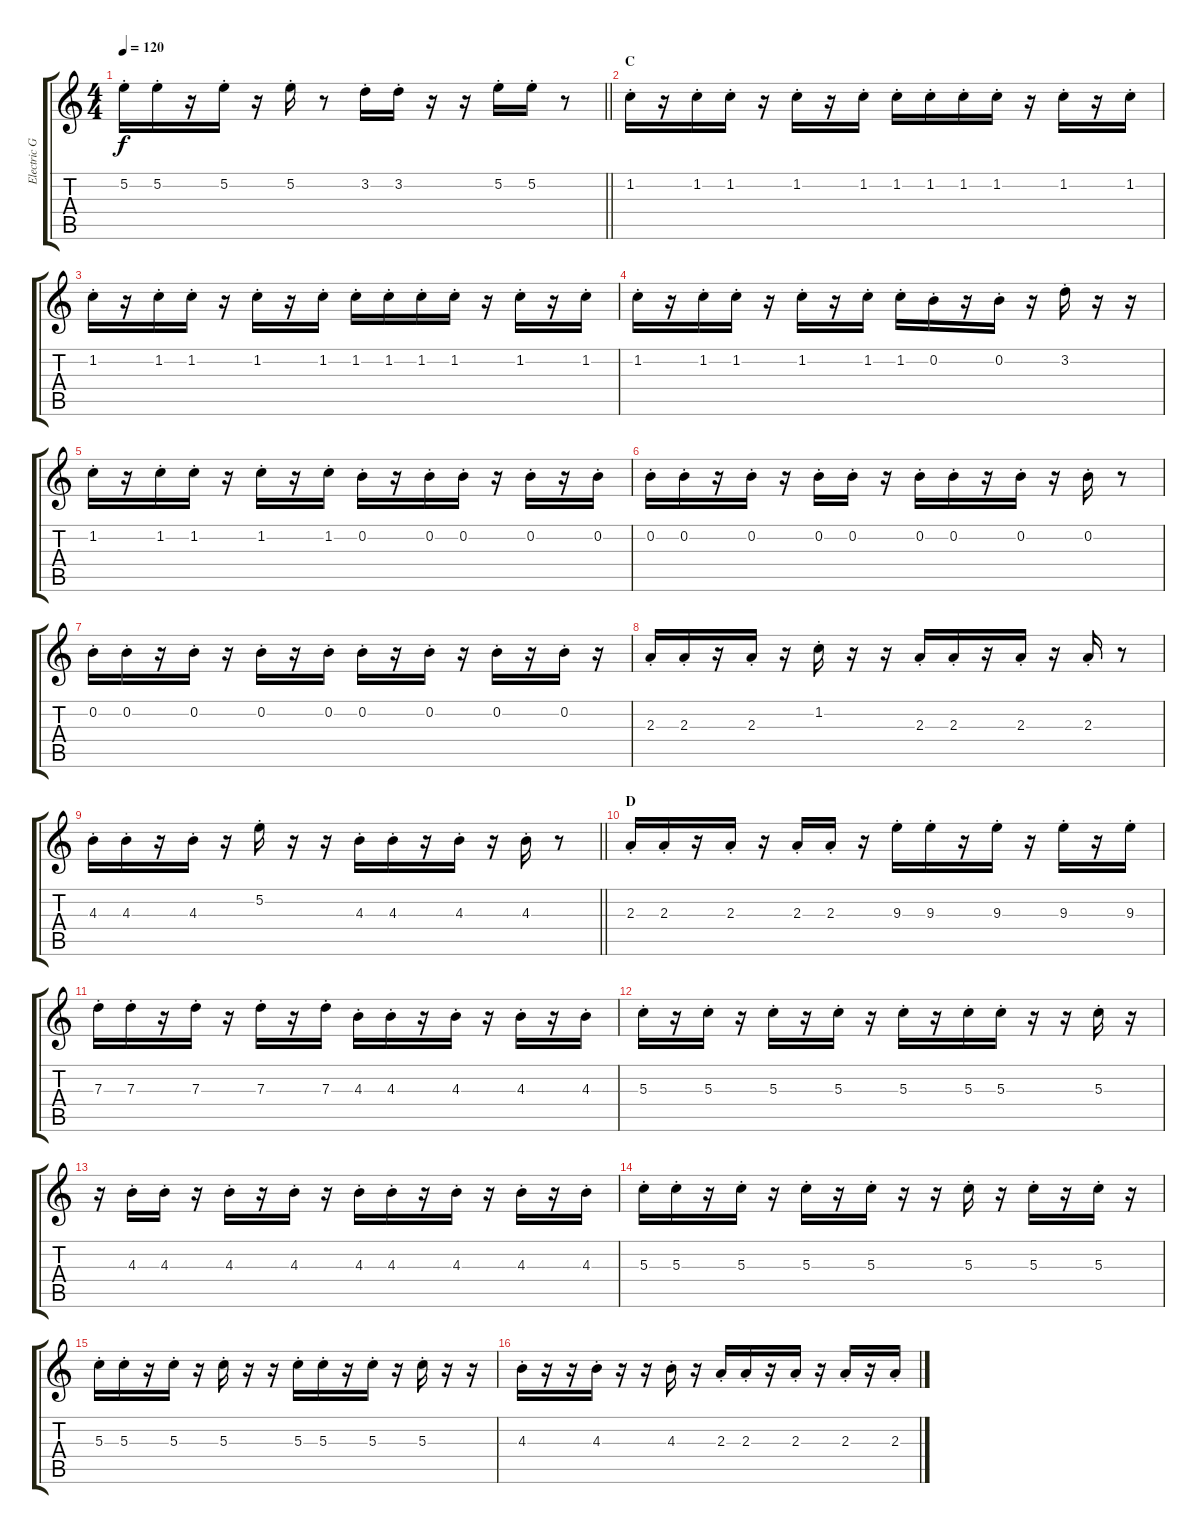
\track ("Electric Guitar (Muted)" "Electric G") {instrument electricguitarmuted}
\staff {score tabs}
\tuning (E4 B3 G3 D3 A2 E2) {hide}
\ts (4 4)
\tempo 120
\clef g2
\barLineRight lightlight
\ks c
5.2{st}.16{dy f} 5.2{st}.16 r.16 5.2{st}.16 r.16 5.2{st}.16 r.8 3.2{st}.16 3.2{st}.16 r.16 r.16 5.2{st}.16 5.2{st}.16 r.8 |
\section ("" "C")
1.2{st}.16 r.16 1.2{st}.16 1.2{st}.16 r.16 1.2{st}.16 r.16 1.2{st}.16 1.2{st}.16 1.2{st}.16 1.2{st}.16 1.2{st}.16 r.16 1.2{st}.16 r.16 1.2{st}.16 |
1.2{st}.16 r.16 1.2{st}.16 1.2{st}.16 r.16 1.2{st}.16 r.16 1.2{st}.16 1.2{st}.16 1.2{st}.16 1.2{st}.16 1.2{st}.16 r.16 1.2{st}.16 r.16 1.2{st}.16 |
1.2{st}.16 r.16 1.2{st}.16 1.2{st}.16 r.16 1.2{st}.16 r.16 1.2{st}.16 1.2{st}.16 0.2{st}.16 r.16 0.2{st}.16 r.16 3.2{st}.16 r.16 r.16 |
1.2{st}.16 r.16 1.2{st}.16 1.2{st}.16 r.16 1.2{st}.16 r.16 1.2{st}.16 0.2{st}.16 r.16 0.2{st}.16 0.2{st}.16 r.16 0.2{st}.16 r.16 0.2{st}.16 |
0.2{st}.16 0.2{st}.16 r.16 0.2{st}.16 r.16 0.2{st}.16 0.2{st}.16 r.16 0.2{st}.16 0.2{st}.16 r.16 0.2{st}.16 r.16 0.2{st}.16 r.8 |
0.2{st}.16 0.2{st}.16 r.16 0.2{st}.16 r.16 0.2{st}.16 r.16 0.2{st}.16 0.2{st}.16 r.16 0.2{st}.16 r.16 0.2{st}.16 r.16 0.2{st}.16 r.16 |
2.3{st}.16 2.3{st}.16 r.16 2.3{st}.16 r.16 1.2{st}.16 r.16 r.16 2.3{st}.16 2.3{st}.16 r.16 2.3{st}.16 r.16 2.3{st}.16 r.8 |
\barLineRight lightlight
4.3{st}.16 4.3{st}.16 r.16 4.3{st}.16 r.16 5.2{st}.16 r.16 r.16 4.3{st}.16 4.3{st}.16 r.16 4.3{st}.16 r.16 4.3{st}.16 r.8 |
\section ("" "D")
2.3{st}.16 2.3{st}.16 r.16 2.3{st}.16 r.16 2.3{st}.16 2.3{st}.16 r.16 9.3{st}.16 9.3{st}.16 r.16 9.3{st}.16 r.16 9.3{st}.16 r.16 9.3{st}.16 |
7.3{st}.16 7.3{st}.16 r.16 7.3{st}.16 r.16 7.3{st}.16 r.16 7.3{st}.16 4.3{st}.16 4.3{st}.16 r.16 4.3{st}.16 r.16 4.3{st}.16 r.16 4.3{st}.16 |
5.3{st}.16 r.16 5.3{st}.16 r.16 5.3{st}.16 r.16 5.3{st}.16 r.16 5.3{st}.16 r.16 5.3{st}.16 5.3{st}.16 r.16 r.16 5.3{st}.16 r.16 |
r.16 4.3{st}.16 4.3{st}.16 r.16 4.3{st}.16 r.16 4.3{st}.16 r.16 4.3{st}.16 4.3{st}.16 r.16 4.3{st}.16 r.16 4.3{st}.16 r.16 4.3{st}.16 |
5.3{st}.16 5.3{st}.16 r.16 5.3{st}.16 r.16 5.3{st}.16 r.16 5.3{st}.16 r.16 r.16 5.3{st}.16 r.16 5.3{st}.16 r.16 5.3{st}.16 r.16 |
5.3{st}.16 5.3{st}.16 r.16 5.3{st}.16 r.16 5.3{st}.16 r.16 r.16 5.3{st}.16 5.3{st}.16 r.16 5.3{st}.16 r.16 5.3{st}.16 r.16 r.16 |
4.3{st}.16 r.16 r.16 4.3{st}.16 r.16 r.16 4.3{st}.16 r.16 2.3{st}.16 2.3{st}.16 r.16 2.3{st}.16 r.16 2.3{st}.16 r.16 2.3{st}.16
